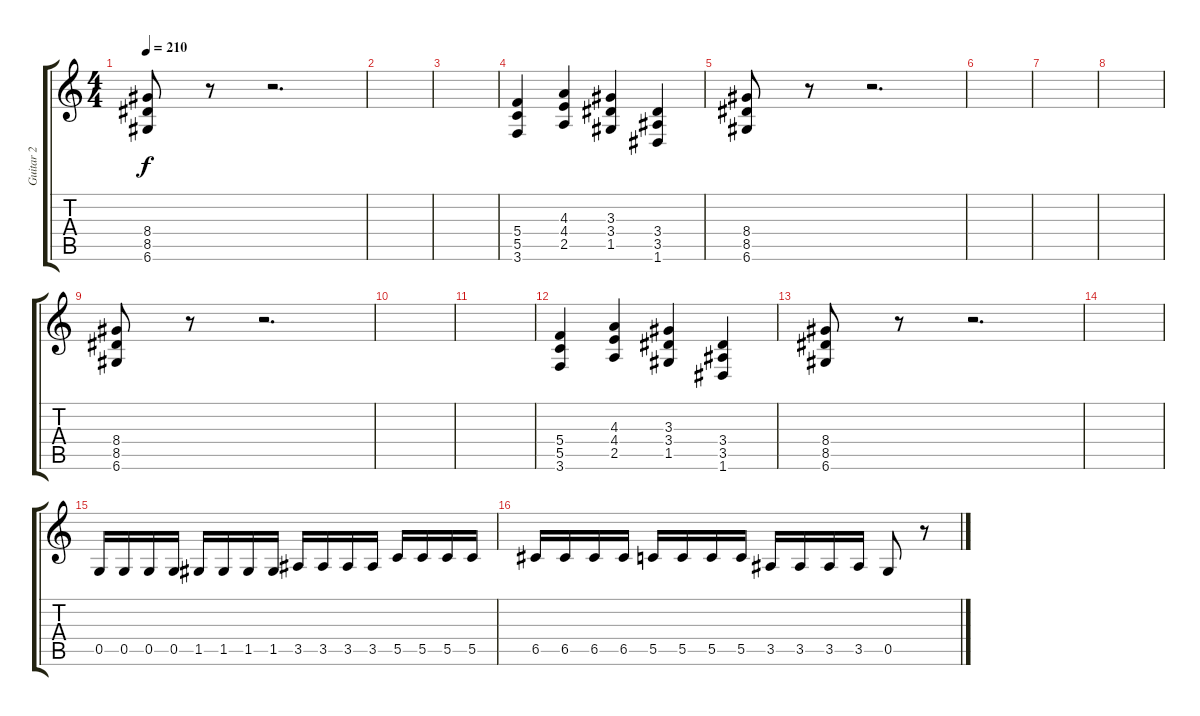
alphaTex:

\track ("Guitar 2" "Guitar 2") {instrument distortionguitar}
\staff {score tabs}
\tuning (D4 A3 F3 C3 G2 D2) {hide}
\ts (4 4)
\tempo 210
\clef g2
\ks c
(8.4 8.5 6.6).8{dy f instrument distortionguitar} r.8 r.2{d} |
|
|
(5.4 5.5 3.6).4 (4.3 4.4 2.5).4 (3.3 3.4 1.5).4 (3.4 3.5 1.6).4 |
(8.4 8.5 6.6).8 r.8 r.2{d} |
|
|
|
(8.4 8.5 6.6).8 r.8 r.2{d} |
|
|
(5.4 5.5 3.6).4 (4.3 4.4 2.5).4 (3.3 3.4 1.5).4 (3.4 3.5 1.6).4 |
(8.4 8.5 6.6).8 r.8 r.2{d} |
|
0.5.16 0.5.16 0.5.16 0.5.16 1.5.16 1.5.16 1.5.16 1.5.16 3.5.16 3.5.16 3.5.16 3.5.16 5.5.16 5.5.16 5.5.16 5.5.16 |
6.5.16 6.5.16 6.5.16 6.5.16 5.5.16 5.5.16 5.5.16 5.5.16 3.5.16 3.5.16 3.5.16 3.5.16 0.5.8 r.8
